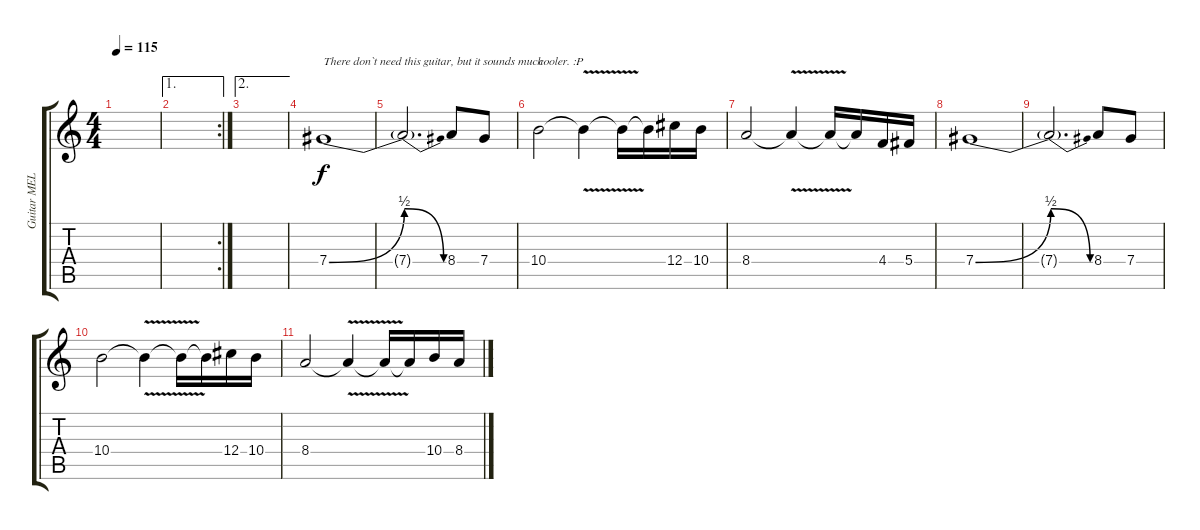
\track ("Guitar MELODY" "Guitar MEL") {instrument distortionguitar}
\staff {score tabs}
\tuning (Eb4 Bb3 Gb3 Db3 Ab2 Db2) {hide}
\ts (4 4)
\tempo 115
\clef g2
\ks c
|
\ae 1
\rc 2
|
\ae 2
|
7.4{be (bend 0 0 60 2)}.1{txt "There don`t need this guitar, but it sounds much"} |
7.4{be (release 0 2 60 0) t}.2{d} 8.4.8 7.4.8 |
10.4.2{txt "cooler. :P"} 10.4{v t}.4 10.4{t}.16 10.4{t}.16 12.4.16 10.4.16 |
8.4.2 8.4{v t}.4 8.4{t}.16 8.4{t}.16 4.4.16 5.4.16 |
7.4{be (bend 0 0 60 2)}.1 |
7.4{be (release 0 2 60 0) t}.2{d} 8.4.8 7.4.8 |
10.4.2 10.4{v t}.4 10.4{t}.16 10.4{t}.16 12.4.16 10.4.16 |
8.4.2 8.4{v t}.4 8.4{t}.16 8.4{t}.16 10.4.16 8.4.16
